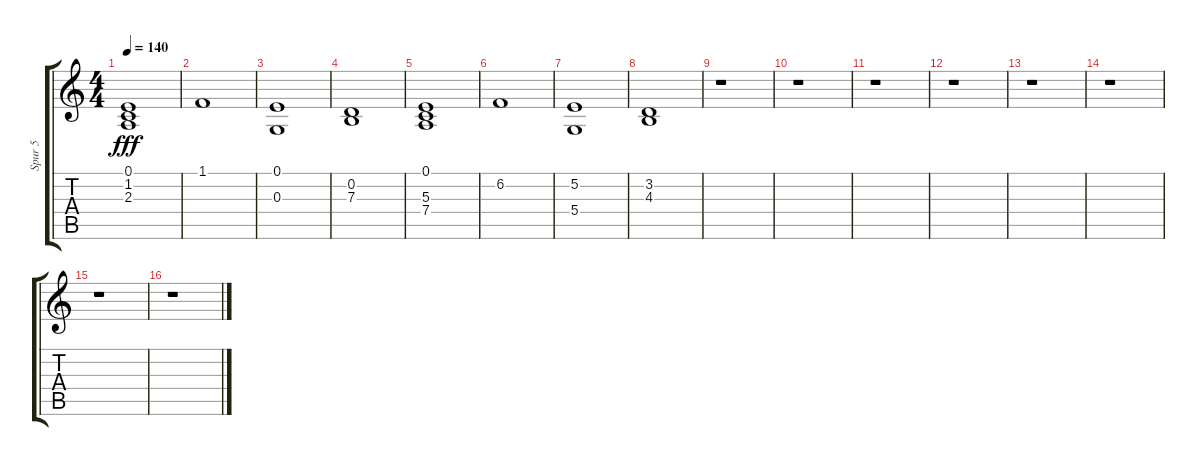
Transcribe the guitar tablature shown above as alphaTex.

\track ("Spur 5" "Spur 5") {instrument cello}
\staff {score tabs}
\tuning (E4 B3 G3 D3 A2 E2) {hide}
\ts (4 4)
\tempo 140
\clef g2
\ks c
(0.1 1.2 2.3).1{dy fff} |
1.1.1 |
(0.1 0.3).1 |
(0.2 7.3).1 |
(0.1 5.3 7.4).1 |
6.2.1 |
(5.2 5.4).1 |
(3.2 4.3).1 |
r.1 |
r.1 |
r.1 |
r.1 |
r.1 |
r.1 |
r.1 |
r.1
